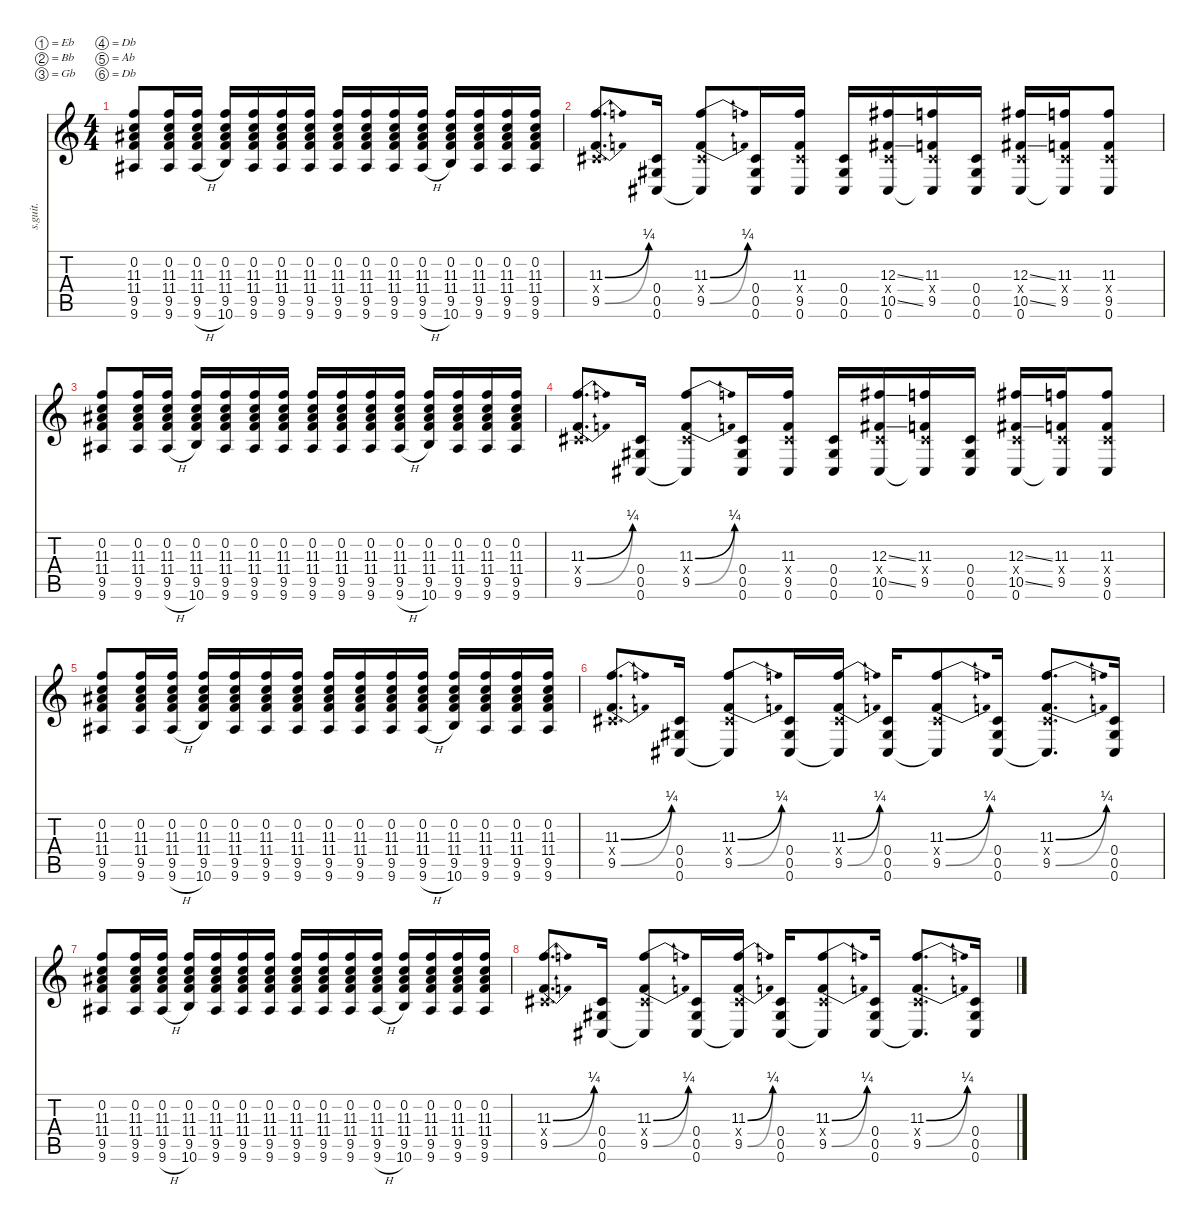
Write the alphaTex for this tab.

\defaultSystemsLayout 4
\hideDynamics
\bracketExtendMode nobrackets
\track ("Right Track - Stephen Carpenter" "s.guit.") {instrument distortionguitar}
\staff {score tabs}
\tuning (Eb4 Bb3 Gb3 Db3 Ab2 Db2)
\ts (4 4)
\tempo (93 hide)
\clef g2
\ks c
(0.2{acc #} 11.3 11.4 9.5 9.6{acc #}).8{lyrics (0 "") lyrics (1 "") lyrics (2 "") lyrics (3 "") lyrics (4 "") dy fff} (0.2{acc #} 11.3 11.4 9.5 9.6{acc #}).16{lyrics (0 "") lyrics (1 "") lyrics (2 "") lyrics (3 "") lyrics (4 "")} (0.2{acc #} 11.3 11.4 9.5 9.6{h acc #}).16{lyrics (0 "") lyrics (1 "") lyrics (2 "") lyrics (3 "") lyrics (4 "")} (0.2{acc #} 11.3 11.4 9.5 10.6).16{lyrics (0 "") lyrics (1 "") lyrics (2 "") lyrics (3 "") lyrics (4 "")} (0.2{acc #} 11.3 11.4 9.5 9.6{acc #}).16{lyrics (0 "") lyrics (1 "") lyrics (2 "") lyrics (3 "") lyrics (4 "")} (0.2{acc #} 11.3 11.4 9.5 9.6{acc #}).16{lyrics (0 "") lyrics (1 "") lyrics (2 "") lyrics (3 "") lyrics (4 "")} (0.2{acc #} 11.3 11.4 9.5 9.6{acc #}).16{lyrics (0 "") lyrics (1 "") lyrics (2 "") lyrics (3 "") lyrics (4 "")} (0.2{acc #} 11.3 11.4 9.5 9.6{acc #}).16{lyrics (0 "") lyrics (1 "") lyrics (2 "") lyrics (3 "") lyrics (4 "")} (0.2{acc #} 11.3 11.4 9.5 9.6{acc #}).16{lyrics (0 "") lyrics (1 "") lyrics (2 "") lyrics (3 "") lyrics (4 "")} (0.2{acc #} 11.3 11.4 9.5 9.6{acc #}).16{lyrics (0 "") lyrics (1 "") lyrics (2 "") lyrics (3 "") lyrics (4 "")} (0.2{acc #} 11.3 11.4 9.5 9.6{h acc #}).16{lyrics (0 "") lyrics (1 "") lyrics (2 "") lyrics (3 "") lyrics (4 "")} (0.2{acc #} 11.3 11.4 9.5 10.6).16{lyrics (0 "") lyrics (1 "") lyrics (2 "") lyrics (3 "") lyrics (4 "")} (0.2{acc #} 11.3 11.4 9.5 9.6{acc #}).16{lyrics (0 "") lyrics (1 "") lyrics (2 "") lyrics (3 "") lyrics (4 "")} (0.2{acc #} 11.3 11.4 9.5 9.6{acc #}).16{lyrics (0 "") lyrics (1 "") lyrics (2 "") lyrics (3 "") lyrics (4 "")} (0.2{acc #} 11.3 11.4 9.5 9.6{acc #}).16{lyrics (0 "") lyrics (1 "") lyrics (2 "") lyrics (3 "") lyrics (4 "")} |
(11.3{be (bend 0 0 30 1)} 0.4{x acc #} 9.5{be (bend 0 0 30 1)}).8{d lyrics (0 "") lyrics (1 "") lyrics (2 "") lyrics (3 "") lyrics (4 "")} (0.4{acc #} 0.5{acc #} 0.6{acc #}).16{lyrics (0 "") lyrics (1 "") lyrics (2 "") lyrics (3 "") lyrics (4 "")} (11.3{be (bend 0 0 30 1)} 0.4{x acc #} 9.5{be (bend 0 0 30 1)} 0.6{t acc #}).8{lyrics (0 "") lyrics (1 "") lyrics (2 "") lyrics (3 "") lyrics (4 "")} (0.4{acc #} 0.5{acc #} 0.6{acc #}).16{lyrics (0 "") lyrics (1 "") lyrics (2 "") lyrics (3 "") lyrics (4 "")} (11.3 0.4{x acc #} 9.5 0.6{acc #}).16{lyrics (0 "") lyrics (1 "") lyrics (2 "") lyrics (3 "") lyrics (4 "")} (0.4{acc #} 0.5{acc #} 0.6{acc #}).16{lyrics (0 "") lyrics (1 "") lyrics (2 "") lyrics (3 "") lyrics (4 "")} (12.3{ss acc #} 0.4{x acc #} 10.5{ss acc #} 0.6{acc #}).16{lyrics (0 "") lyrics (1 "") lyrics (2 "") lyrics (3 "") lyrics (4 "")} (11.3 0.4{x acc #} 9.5 0.6{t acc #}).16{lyrics (0 "") lyrics (1 "") lyrics (2 "") lyrics (3 "") lyrics (4 "")} (0.4{acc #} 0.5{acc #} 0.6{acc #}).16{lyrics (0 "") lyrics (1 "") lyrics (2 "") lyrics (3 "") lyrics (4 "")} (12.3{ss acc #} 0.4{x acc #} 10.5{ss acc #} 0.6{acc #}).16{lyrics (0 "") lyrics (1 "") lyrics (2 "") lyrics (3 "") lyrics (4 "")} (11.3 0.4{x acc #} 9.5 0.6{t acc #}).16{lyrics (0 "") lyrics (1 "") lyrics (2 "") lyrics (3 "") lyrics (4 "")} (11.3 0.4{x acc #} 9.5 0.6{acc #}).8{lyrics (0 "") lyrics (1 "") lyrics (2 "") lyrics (3 "") lyrics (4 "")} |
(0.2{acc #} 11.3 11.4 9.5 9.6{acc #}).8{lyrics (0 "") lyrics (1 "") lyrics (2 "") lyrics (3 "") lyrics (4 "")} (0.2{acc #} 11.3 11.4 9.5 9.6{acc #}).16{lyrics (0 "") lyrics (1 "") lyrics (2 "") lyrics (3 "") lyrics (4 "")} (0.2{acc #} 11.3 11.4 9.5 9.6{h acc #}).16{lyrics (0 "") lyrics (1 "") lyrics (2 "") lyrics (3 "") lyrics (4 "")} (0.2{acc #} 11.3 11.4 9.5 10.6).16{lyrics (0 "") lyrics (1 "") lyrics (2 "") lyrics (3 "") lyrics (4 "")} (0.2{acc #} 11.3 11.4 9.5 9.6{acc #}).16{lyrics (0 "") lyrics (1 "") lyrics (2 "") lyrics (3 "") lyrics (4 "")} (0.2{acc #} 11.3 11.4 9.5 9.6{acc #}).16{lyrics (0 "") lyrics (1 "") lyrics (2 "") lyrics (3 "") lyrics (4 "")} (0.2{acc #} 11.3 11.4 9.5 9.6{acc #}).16{lyrics (0 "") lyrics (1 "") lyrics (2 "") lyrics (3 "") lyrics (4 "")} (0.2{acc #} 11.3 11.4 9.5 9.6{acc #}).16{lyrics (0 "") lyrics (1 "") lyrics (2 "") lyrics (3 "") lyrics (4 "")} (0.2{acc #} 11.3 11.4 9.5 9.6{acc #}).16{lyrics (0 "") lyrics (1 "") lyrics (2 "") lyrics (3 "") lyrics (4 "")} (0.2{acc #} 11.3 11.4 9.5 9.6{acc #}).16{lyrics (0 "") lyrics (1 "") lyrics (2 "") lyrics (3 "") lyrics (4 "")} (0.2{acc #} 11.3 11.4 9.5 9.6{h acc #}).16{lyrics (0 "") lyrics (1 "") lyrics (2 "") lyrics (3 "") lyrics (4 "")} (0.2{acc #} 11.3 11.4 9.5 10.6).16{lyrics (0 "") lyrics (1 "") lyrics (2 "") lyrics (3 "") lyrics (4 "")} (0.2{acc #} 11.3 11.4 9.5 9.6{acc #}).16{lyrics (0 "") lyrics (1 "") lyrics (2 "") lyrics (3 "") lyrics (4 "")} (0.2{acc #} 11.3 11.4 9.5 9.6{acc #}).16{lyrics (0 "") lyrics (1 "") lyrics (2 "") lyrics (3 "") lyrics (4 "")} (0.2{acc #} 11.3 11.4 9.5 9.6{acc #}).16{lyrics (0 "") lyrics (1 "") lyrics (2 "") lyrics (3 "") lyrics (4 "")} |
(11.3{be (bend 0 0 30 1)} 0.4{x acc #} 9.5{be (bend 0 0 30 1)}).8{d lyrics (0 "") lyrics (1 "") lyrics (2 "") lyrics (3 "") lyrics (4 "")} (0.4{acc #} 0.5{acc #} 0.6{acc #}).16{lyrics (0 "") lyrics (1 "") lyrics (2 "") lyrics (3 "") lyrics (4 "")} (11.3{be (bend 0 0 30 1)} 0.4{x acc #} 9.5{be (bend 0 0 30 1)} 0.6{t acc #}).8{lyrics (0 "") lyrics (1 "") lyrics (2 "") lyrics (3 "") lyrics (4 "")} (0.4{acc #} 0.5{acc #} 0.6{acc #}).16{lyrics (0 "") lyrics (1 "") lyrics (2 "") lyrics (3 "") lyrics (4 "")} (11.3 0.4{x acc #} 9.5 0.6{acc #}).16{lyrics (0 "") lyrics (1 "") lyrics (2 "") lyrics (3 "") lyrics (4 "")} (0.4{acc #} 0.5{acc #} 0.6{acc #}).16{lyrics (0 "") lyrics (1 "") lyrics (2 "") lyrics (3 "") lyrics (4 "")} (12.3{ss acc #} 0.4{x acc #} 10.5{ss acc #} 0.6{acc #}).16{lyrics (0 "") lyrics (1 "") lyrics (2 "") lyrics (3 "") lyrics (4 "")} (11.3 0.4{x acc #} 9.5 0.6{t acc #}).16{lyrics (0 "") lyrics (1 "") lyrics (2 "") lyrics (3 "") lyrics (4 "")} (0.4{acc #} 0.5{acc #} 0.6{acc #}).16{lyrics (0 "") lyrics (1 "") lyrics (2 "") lyrics (3 "") lyrics (4 "")} (12.3{ss acc #} 0.4{x acc #} 10.5{ss acc #} 0.6{acc #}).16{lyrics (0 "") lyrics (1 "") lyrics (2 "") lyrics (3 "") lyrics (4 "")} (11.3 0.4{x acc #} 9.5 0.6{t acc #}).16{lyrics (0 "") lyrics (1 "") lyrics (2 "") lyrics (3 "") lyrics (4 "")} (11.3 0.4{x acc #} 9.5 0.6{acc #}).8{lyrics (0 "") lyrics (1 "") lyrics (2 "") lyrics (3 "") lyrics (4 "")} |
(0.2{acc #} 11.3 11.4 9.5 9.6{acc #}).8{lyrics (0 "") lyrics (1 "") lyrics (2 "") lyrics (3 "") lyrics (4 "")} (0.2{acc #} 11.3 11.4 9.5 9.6{acc #}).16{lyrics (0 "") lyrics (1 "") lyrics (2 "") lyrics (3 "") lyrics (4 "")} (0.2{acc #} 11.3 11.4 9.5 9.6{h acc #}).16{lyrics (0 "") lyrics (1 "") lyrics (2 "") lyrics (3 "") lyrics (4 "")} (0.2{acc #} 11.3 11.4 9.5 10.6).16{lyrics (0 "") lyrics (1 "") lyrics (2 "") lyrics (3 "") lyrics (4 "")} (0.2{acc #} 11.3 11.4 9.5 9.6{acc #}).16{lyrics (0 "") lyrics (1 "") lyrics (2 "") lyrics (3 "") lyrics (4 "")} (0.2{acc #} 11.3 11.4 9.5 9.6{acc #}).16{lyrics (0 "") lyrics (1 "") lyrics (2 "") lyrics (3 "") lyrics (4 "")} (0.2{acc #} 11.3 11.4 9.5 9.6{acc #}).16{lyrics (0 "") lyrics (1 "") lyrics (2 "") lyrics (3 "") lyrics (4 "")} (0.2{acc #} 11.3 11.4 9.5 9.6{acc #}).16{lyrics (0 "") lyrics (1 "") lyrics (2 "") lyrics (3 "") lyrics (4 "")} (0.2{acc #} 11.3 11.4 9.5 9.6{acc #}).16{lyrics (0 "") lyrics (1 "") lyrics (2 "") lyrics (3 "") lyrics (4 "")} (0.2{acc #} 11.3 11.4 9.5 9.6{acc #}).16{lyrics (0 "") lyrics (1 "") lyrics (2 "") lyrics (3 "") lyrics (4 "")} (0.2{acc #} 11.3 11.4 9.5 9.6{h acc #}).16{lyrics (0 "") lyrics (1 "") lyrics (2 "") lyrics (3 "") lyrics (4 "")} (0.2{acc #} 11.3 11.4 9.5 10.6).16{lyrics (0 "") lyrics (1 "") lyrics (2 "") lyrics (3 "") lyrics (4 "")} (0.2{acc #} 11.3 11.4 9.5 9.6{acc #}).16{lyrics (0 "") lyrics (1 "") lyrics (2 "") lyrics (3 "") lyrics (4 "")} (0.2{acc #} 11.3 11.4 9.5 9.6{acc #}).16{lyrics (0 "") lyrics (1 "") lyrics (2 "") lyrics (3 "") lyrics (4 "")} (0.2{acc #} 11.3 11.4 9.5 9.6{acc #}).16{lyrics (0 "") lyrics (1 "") lyrics (2 "") lyrics (3 "") lyrics (4 "")} |
(11.3{be (bend 0 0 30 1)} 0.4{x acc #} 9.5{be (bend 0 0 30 1)}).8{d lyrics (0 "") lyrics (1 "") lyrics (2 "") lyrics (3 "") lyrics (4 "")} (0.4{acc #} 0.5{acc #} 0.6{acc #}).16{lyrics (0 "") lyrics (1 "") lyrics (2 "") lyrics (3 "") lyrics (4 "")} (11.3{be (bend 0 0 30 1)} 0.4{x acc #} 9.5{be (bend 0 0 30 1)} 0.6{t acc #}).8{lyrics (0 "") lyrics (1 "") lyrics (2 "") lyrics (3 "") lyrics (4 "")} (0.4{acc #} 0.5{acc #} 0.6{acc #}).16{lyrics (0 "") lyrics (1 "") lyrics (2 "") lyrics (3 "") lyrics (4 "")} (11.3{be (bend 0 0 30 1)} 0.4{x acc #} 9.5{be (bend 0 0 30 1)} 0.6{t acc #}).16{lyrics (0 "") lyrics (1 "") lyrics (2 "") lyrics (3 "") lyrics (4 "")} (0.4{acc #} 0.5{acc #} 0.6{acc #}).16{lyrics (0 "") lyrics (1 "") lyrics (2 "") lyrics (3 "") lyrics (4 "")} (11.3{be (bend 0 0 30 1)} 0.4{x acc #} 9.5{be (bend 0 0 30 1)} 0.6{t acc #}).8{lyrics (0 "") lyrics (1 "") lyrics (2 "") lyrics (3 "") lyrics (4 "")} (0.4{acc #} 0.5{acc #} 0.6{acc #}).16{lyrics (0 "") lyrics (1 "") lyrics (2 "") lyrics (3 "") lyrics (4 "")} (11.3{be (bend 0 0 30 1)} 0.4{x acc #} 9.5{be (bend 0 0 30 1)} 0.6{t acc #}).8{d lyrics (0 "") lyrics (1 "") lyrics (2 "") lyrics (3 "") lyrics (4 "")} (0.4{acc #} 0.5{acc #} 0.6{acc #}).16{lyrics (0 "") lyrics (1 "") lyrics (2 "") lyrics (3 "") lyrics (4 "")} |
(0.2{acc #} 11.3 11.4 9.5 9.6{acc #}).8{lyrics (0 "") lyrics (1 "") lyrics (2 "") lyrics (3 "") lyrics (4 "")} (0.2{acc #} 11.3 11.4 9.5 9.6{acc #}).16{lyrics (0 "") lyrics (1 "") lyrics (2 "") lyrics (3 "") lyrics (4 "")} (0.2{acc #} 11.3 11.4 9.5 9.6{h acc #}).16{lyrics (0 "") lyrics (1 "") lyrics (2 "") lyrics (3 "") lyrics (4 "")} (0.2{acc #} 11.3 11.4 9.5 10.6).16{lyrics (0 "") lyrics (1 "") lyrics (2 "") lyrics (3 "") lyrics (4 "")} (0.2{acc #} 11.3 11.4 9.5 9.6{acc #}).16{lyrics (0 "") lyrics (1 "") lyrics (2 "") lyrics (3 "") lyrics (4 "")} (0.2{acc #} 11.3 11.4 9.5 9.6{acc #}).16{lyrics (0 "") lyrics (1 "") lyrics (2 "") lyrics (3 "") lyrics (4 "")} (0.2{acc #} 11.3 11.4 9.5 9.6{acc #}).16{lyrics (0 "") lyrics (1 "") lyrics (2 "") lyrics (3 "") lyrics (4 "")} (0.2{acc #} 11.3 11.4 9.5 9.6{acc #}).16{lyrics (0 "") lyrics (1 "") lyrics (2 "") lyrics (3 "") lyrics (4 "")} (0.2{acc #} 11.3 11.4 9.5 9.6{acc #}).16{lyrics (0 "") lyrics (1 "") lyrics (2 "") lyrics (3 "") lyrics (4 "")} (0.2{acc #} 11.3 11.4 9.5 9.6{acc #}).16{lyrics (0 "") lyrics (1 "") lyrics (2 "") lyrics (3 "") lyrics (4 "")} (0.2{acc #} 11.3 11.4 9.5 9.6{h acc #}).16{lyrics (0 "") lyrics (1 "") lyrics (2 "") lyrics (3 "") lyrics (4 "")} (0.2{acc #} 11.3 11.4 9.5 10.6).16{lyrics (0 "") lyrics (1 "") lyrics (2 "") lyrics (3 "") lyrics (4 "")} (0.2{acc #} 11.3 11.4 9.5 9.6{acc #}).16{lyrics (0 "") lyrics (1 "") lyrics (2 "") lyrics (3 "") lyrics (4 "")} (0.2{acc #} 11.3 11.4 9.5 9.6{acc #}).16{lyrics (0 "") lyrics (1 "") lyrics (2 "") lyrics (3 "") lyrics (4 "")} (0.2{acc #} 11.3 11.4 9.5 9.6{acc #}).16{lyrics (0 "") lyrics (1 "") lyrics (2 "") lyrics (3 "") lyrics (4 "")} |
(11.3{be (bend 0 0 30 1)} 0.4{x acc #} 9.5{be (bend 0 0 30 1)}).8{d lyrics (0 "") lyrics (1 "") lyrics (2 "") lyrics (3 "") lyrics (4 "")} (0.4{acc #} 0.5{acc #} 0.6{acc #}).16{lyrics (0 "") lyrics (1 "") lyrics (2 "") lyrics (3 "") lyrics (4 "")} (11.3{be (bend 0 0 30 1)} 0.4{x acc #} 9.5{be (bend 0 0 30 1)} 0.6{t acc #}).8{lyrics (0 "") lyrics (1 "") lyrics (2 "") lyrics (3 "") lyrics (4 "")} (0.4{acc #} 0.5{acc #} 0.6{acc #}).16{lyrics (0 "") lyrics (1 "") lyrics (2 "") lyrics (3 "") lyrics (4 "")} (11.3{be (bend 0 0 30 1)} 0.4{x acc #} 9.5{be (bend 0 0 30 1)} 0.6{t acc #}).16{lyrics (0 "") lyrics (1 "") lyrics (2 "") lyrics (3 "") lyrics (4 "")} (0.4{acc #} 0.5{acc #} 0.6{acc #}).16{lyrics (0 "") lyrics (1 "") lyrics (2 "") lyrics (3 "") lyrics (4 "")} (11.3{be (bend 0 0 30 1)} 0.4{x acc #} 9.5{be (bend 0 0 30 1)} 0.6{t acc #}).8{lyrics (0 "") lyrics (1 "") lyrics (2 "") lyrics (3 "") lyrics (4 "")} (0.4{acc #} 0.5{acc #} 0.6{acc #}).16{lyrics (0 "") lyrics (1 "") lyrics (2 "") lyrics (3 "") lyrics (4 "")} (11.3{be (bend 0 0 30 1)} 0.4{x acc #} 9.5{be (bend 0 0 30 1)} 0.6{t acc #}).8{d lyrics (0 "") lyrics (1 "") lyrics (2 "") lyrics (3 "") lyrics (4 "")} (0.4{acc #} 0.5{acc #} 0.6{acc #}).16{lyrics (0 "") lyrics (1 "") lyrics (2 "") lyrics (3 "") lyrics (4 "")}
